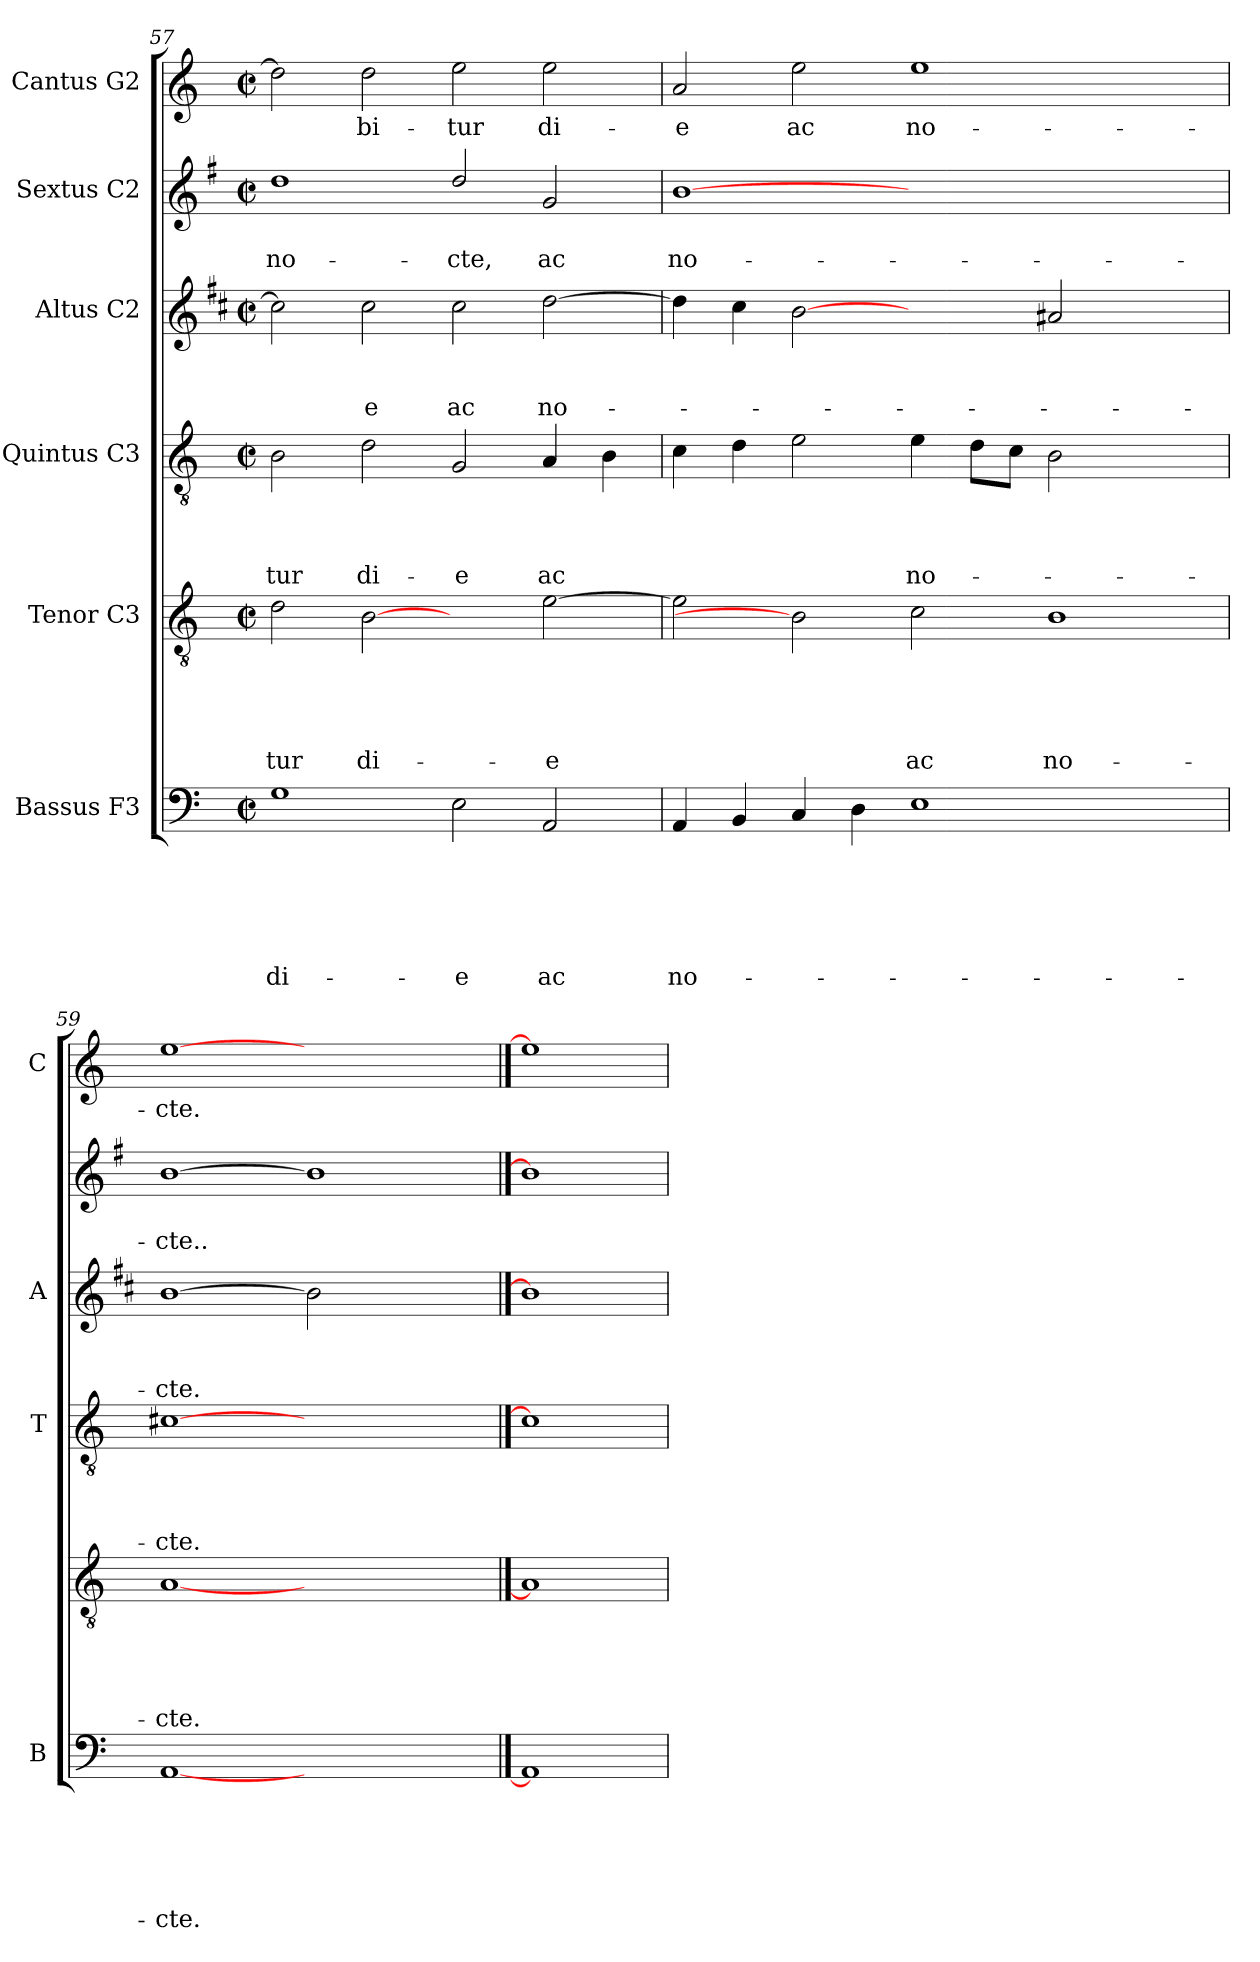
**kern	**text	**text	**text	**text	**text	**text	**kern	**text	**text	**text	**text	**text	**kern	**text	**text	**text	**text	**kern	**text	**text	**text	**kern	**text	**text	**kern	**text
*part6	*part6	*part6	*part6	*part6	*part6	*part6	*part5	*part5	*part5	*part5	*part5	*part5	*part4	*part4	*part4	*part4	*part4	*part3	*part3	*part3	*part3	*part2	*part2	*part2	*part1	*part1
*staff6	*staff6	*staff6	*staff6	*staff6	*staff6	*staff6	*staff5	*staff5	*staff5	*staff5	*staff5	*staff5	*staff4	*staff4	*staff4	*staff4	*staff4	*staff3	*staff3	*staff3	*staff3	*staff2	*staff2	*staff2	*staff1	*staff1
*I"Bassus F3	*	*	*	*	*	*	*I"Tenor C3	*	*	*	*	*	*I"Quintus C3	*	*	*	*	*I"Altus C2	*	*	*	*I"Sextus C2	*	*	*I"Cantus G2	*
*I'B	*	*	*	*	*	*	*	*	*	*	*	*	*I'T	*	*	*	*	*I'A	*	*	*	*	*	*	*I'C	*
*clefF4	*	*	*	*	*	*	*clefGv2	*	*	*	*	*	*clefGv2	*	*	*	*	*clefG2	*	*	*	*clefG2	*	*	*clefG2	*
*	*	*	*	*	*	*	*	*	*	*	*	*	*	*	*	*	*	*ITrd1c2	*	*	*	*ITrd4c7	*	*	*	*
*k[]	*	*	*	*	*	*	*k[]	*	*	*	*	*	*k[]	*	*	*	*	*k[]	*	*	*	*k[]	*	*	*k[]	*
*C:	*	*	*	*	*	*	*C:	*	*	*	*	*	*C:	*	*	*	*	*C:	*	*	*	*C:	*	*	*C:	*
*M2/2	*	*	*	*	*	*	*M2/2	*	*	*	*	*	*M2/2	*	*	*	*	*M2/2	*	*	*	*M2/2	*	*	*M2/2	*
*met(c|)	*	*	*	*	*	*	*met(c|)	*	*	*	*	*	*met(c|)	*	*	*	*	*met(c|)	*	*	*	*met(c|)	*	*	*met(c|)	*
=57	=57	=57	=57	=57	=57	=57	=57	=57	=57	=57	=57	=57	=57	=57	=57	=57	=57	=57	=57	=57	=57	=57	=57	=57	=57	=57
!	!	!	!	!	!	!LO:LY:b	!	!	!	!	!	!LO:LY:b	!	!	!	!	!LO:LY:b	!	!	!	!	!	!	!LO:LY:b	!	!
1G	.	.	.	.	.	di-	2d\	.	.	.	.	-tur	2B\	.	.	.	-tur	2b\]	.	.	.	1g	.	no-	2dd\]	.
!	!	!	!	!	!	!	!	!	!	!	!	!LO:LY:b	!	!	!	!	!LO:LY:b	!	!	!	!LO:LY:b	!	!	!	!	!LO:LY:b
.	.	.	.	.	.	.	[2B	.	.	.	.	di-	2d\	.	.	.	di-	2b\	.	.	-e	.	.	.	2dd\	-bi-
!	!	!	!	!	!	!LO:LY:b	!	!	!	!	!	!	!	!	!	!	!LO:LY:b	!	!	!	!LO:LY:b	!	!	!LO:LY:b	!	!LO:LY:b
2E\	.	.	.	.	.	-e	2ryy	.	.	.	.	.	2G/	.	.	.	-e	2b\	.	.	ac	2g/	.	-cte,	2ee\	-tur
!	!	!	!	!	!	!LO:LY:b	!	!	!	!	!	!LO:LY:b	!	!	!	!	!LO:LY:b	!	!	!	!LO:LY:b	!	!	!LO:LY:b	!	!LO:LY:b
2AA/	.	.	.	.	.	ac	[2e\	.	.	.	.	-e	4A/	.	.	.	ac	[2cc\	.	.	no-	2c/	.	ac	2ee\	di-
.	.	.	.	.	.	.	.	.	.	.	.	.	4B\	.	.	.	.	.	.	.	.	.	.	.	.	.
=58	=58	=58	=58	=58	=58	=58	=58	=58	=58	=58	=58	=58	=58	=58	=58	=58	=58	=58	=58	=58	=58	=58	=58	=58	=58	=58
!	!	!	!	!	!	!LO:LY:b	!	!	!	!	!	!	!	!	!	!	!	!	!	!	!	!	!	!LO:LY:b	!	!LO:LY:b
4AA/	.	.	.	.	.	no-	2e\]	.	.	.	.	.	4c\	.	.	.	.	4cc\]	.	.	.	[1e	.	no-	2a/	-e
4BB/	.	.	.	.	.	.	.	.	.	.	.	.	4d\	.	.	.	.	4b\	.	.	.	.	.	.	.	.
!	!	!	!	!	!	!	!	!	!	!	!	!	!	!	!	!	!	!	!	!	!	!	!	!	!	!LO:LY:b
4C/	.	.	.	.	.	.	2B]	.	.	.	.	.	2e\	.	.	.	.	[2a	.	.	.	.	.	.	2ee\	ac
4D\	.	.	.	.	.	.	.	.	.	.	.	.	.	.	.	.	.	.	.	.	.	.	.	.	.	.
!	!	!	!	!	!	!	!	!	!	!	!	!LO:LY:b	!	!	!	!	!LO:LY:b	!	!	!	!	!	!	!	!	!LO:LY:b
1E	.	.	.	.	.	.	2c\	.	.	.	.	ac	4e\	.	.	.	no-	2ryy	.	.	.	1.ryy	.	.	1ee	no-
.	.	.	.	.	.	.	.	.	.	.	.	.	8d\L	.	.	.	.	.	.	.	.	.	.	.	.	.
.	.	.	.	.	.	.	.	.	.	.	.	.	8c\J	.	.	.	.	.	.	.	.	.	.	.	.	.
!	!	!	!	!	!	!	!	!	!	!	!	!LO:LY:b	!	!	!	!	!	!	!	!	!	!	!	!	!	!
.	.	.	.	.	.	.	1B	.	.	.	.	no-	2B\	.	.	.	.	2g#/	.	.	.	.	.	.	.	.
2ryy	.	.	.	.	.	.	.	.	.	.	.	.	2ryy	.	.	.	.	2ryy	.	.	.	.	.	.	2ryy	.
=59	=59	=59	=59	=59	=59	=59	=59	=59	=59	=59	=59	=59	=59	=59	=59	=59	=59	=59	=59	=59	=59	=59	=59	=59	=59	=59
!	!	!	!	!	!	!LO:LY:b	!	!	!	!	!	!LO:LY:b	!	!	!	!	!LO:LY:b	!	!	!	!LO:LY:b	!	!	!LO:LY:b	!	!LO:LY:b
[1AA	.	.	.	.	.	-cte.	[1A	.	.	.	.	-cte.	[1c#X	.	.	.	-cte.	[1a	.	.	-cte.	[1e	.	-cte..	[1ee	-cte.
1ryy	.	.	.	.	.	.	1ryy	.	.	.	.	.	1ryy	.	.	.	.	2a]	.	.	.	1e]	.	.	1ryy	.
.	.	.	.	.	.	.	.	.	.	.	.	.	.	.	.	.	.	2ryy	.	.	.	.	.	.	.	.
==60	==60	==60	==60	==60	==60	==60	==60	==60	==60	==60	==60	==60	==60	==60	==60	==60	==60	==60	==60	==60	==60	==60	==60	==60	==60	==60
1AA]	.	.	.	.	.	.	1A]	.	.	.	.	.	1c#]	.	.	.	.	1a]	.	.	.	1e]	.	.	1ee]	.
=	=	=	=	=	=	=	=	=	=	=	=	=	=	=	=	=	=	=	=	=	=	=	=	=	=	=
*-	*-	*-	*-	*-	*-	*-	*-	*-	*-	*-	*-	*-	*-	*-	*-	*-	*-	*-	*-	*-	*-	*-	*-	*-	*-	*-
